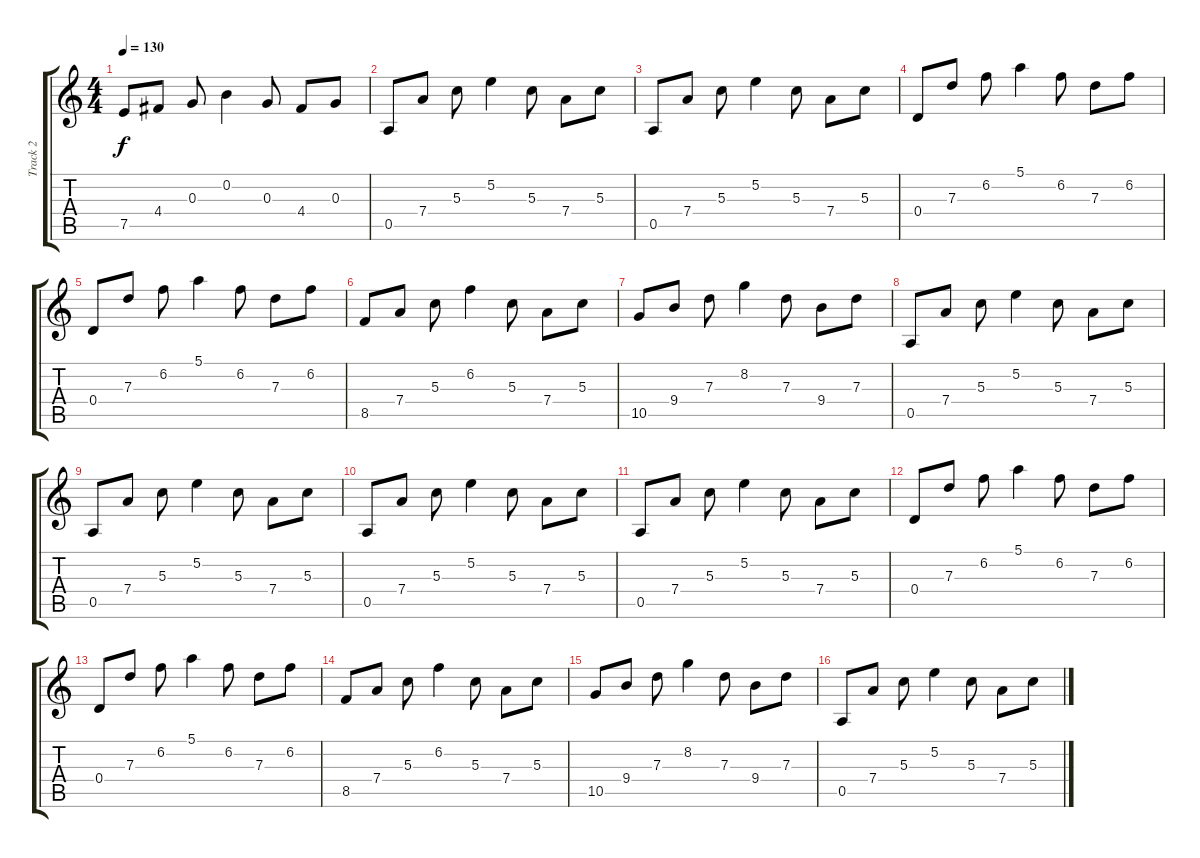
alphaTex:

\track ("Track 2" "Track 2") {instrument electricguitarclean}
\staff {score tabs}
\tuning (E4 B3 G3 D3 A2 E2) {hide}
\ts (4 4)
\tempo 130
\clef g2
\ks c
7.5.8{dy f} 4.4.8 0.3.8 0.2.4 0.3.8 4.4.8 0.3.8 |
0.5.8 7.4.8 5.3.8 5.2.4 5.3.8 7.4.8 5.3.8 |
0.5.8 7.4.8 5.3.8 5.2.4 5.3.8 7.4.8 5.3.8 |
0.4.8 7.3.8 6.2.8 5.1.4 6.2.8 7.3.8 6.2.8 |
0.4.8 7.3.8 6.2.8 5.1.4 6.2.8 7.3.8 6.2.8 |
8.5.8 7.4.8 5.3.8 6.2.4 5.3.8 7.4.8 5.3.8 |
10.5.8 9.4.8 7.3.8 8.2.4 7.3.8 9.4.8 7.3.8 |
0.5.8 7.4.8 5.3.8 5.2.4 5.3.8 7.4.8 5.3.8 |
0.5.8 7.4.8 5.3.8 5.2.4 5.3.8 7.4.8 5.3.8 |
0.5.8 7.4.8 5.3.8 5.2.4 5.3.8 7.4.8 5.3.8 |
0.5.8 7.4.8 5.3.8 5.2.4 5.3.8 7.4.8 5.3.8 |
0.4.8 7.3.8 6.2.8 5.1.4 6.2.8 7.3.8 6.2.8 |
0.4.8 7.3.8 6.2.8 5.1.4 6.2.8 7.3.8 6.2.8 |
8.5.8 7.4.8 5.3.8 6.2.4 5.3.8 7.4.8 5.3.8 |
10.5.8 9.4.8 7.3.8 8.2.4 7.3.8 9.4.8 7.3.8 |
0.5.8 7.4.8 5.3.8 5.2.4 5.3.8 7.4.8 5.3.8
